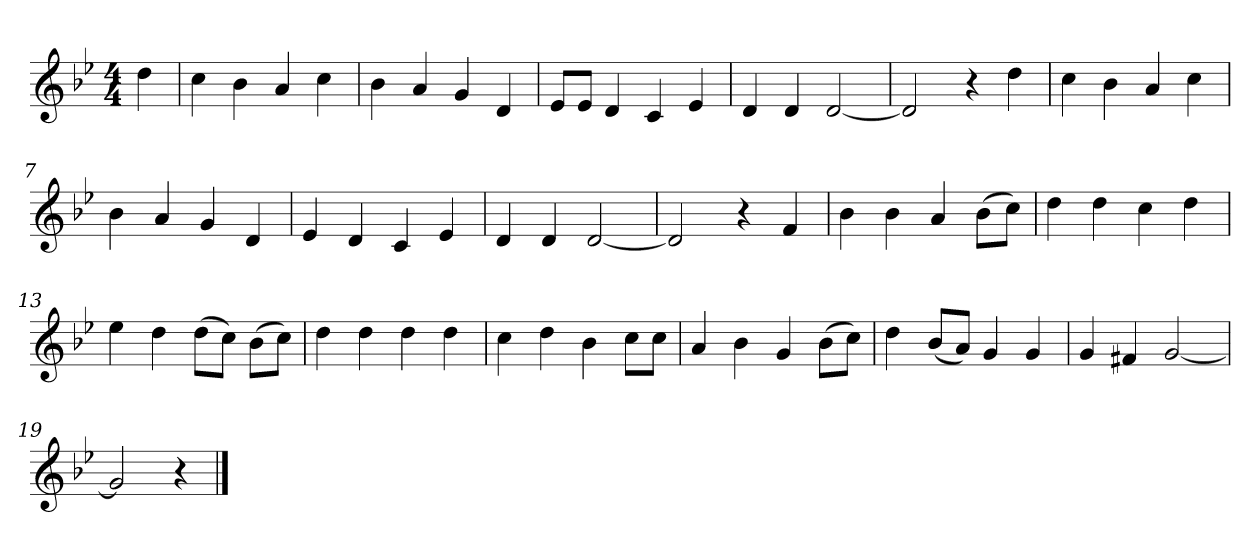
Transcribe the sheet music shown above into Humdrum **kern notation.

**kern
*part1
*staff1
*k[b-e-]
*M4/4
*MM120
=
4dd
=1
4cc
4b-
4a
4cc
=2
4b-
4a
4g
4d
=3
8e-L
8e-J
4d
4c
4e-
=4
4d
4d
[2d
=5
2d]
4r
4dd
=6
4cc
4b-
4a
4cc
=7
4b-
4a
4g
4d
=8
4e-
4d
4c
4e-
=9
4d
4d
[2d
=10
2d]
4r
4f
=11
4b-
4b-
4a
(8b-L
8ccJ)
=12
4dd
4dd
4cc
4dd
=13
4ee-
4dd
(8ddL
8ccJ)
(8b-L
8ccJ)
=14
4dd
4dd
4dd
4dd
=15
4cc
4dd
4b-
8ccL
8ccJ
=16
4a
4b-
4g
(8b-L
8ccJ)
=17
4dd
(8b-L
8aJ)
4g
4g
=18
4g
4f#X
[2g
=19
2g]
4r
==
*-
